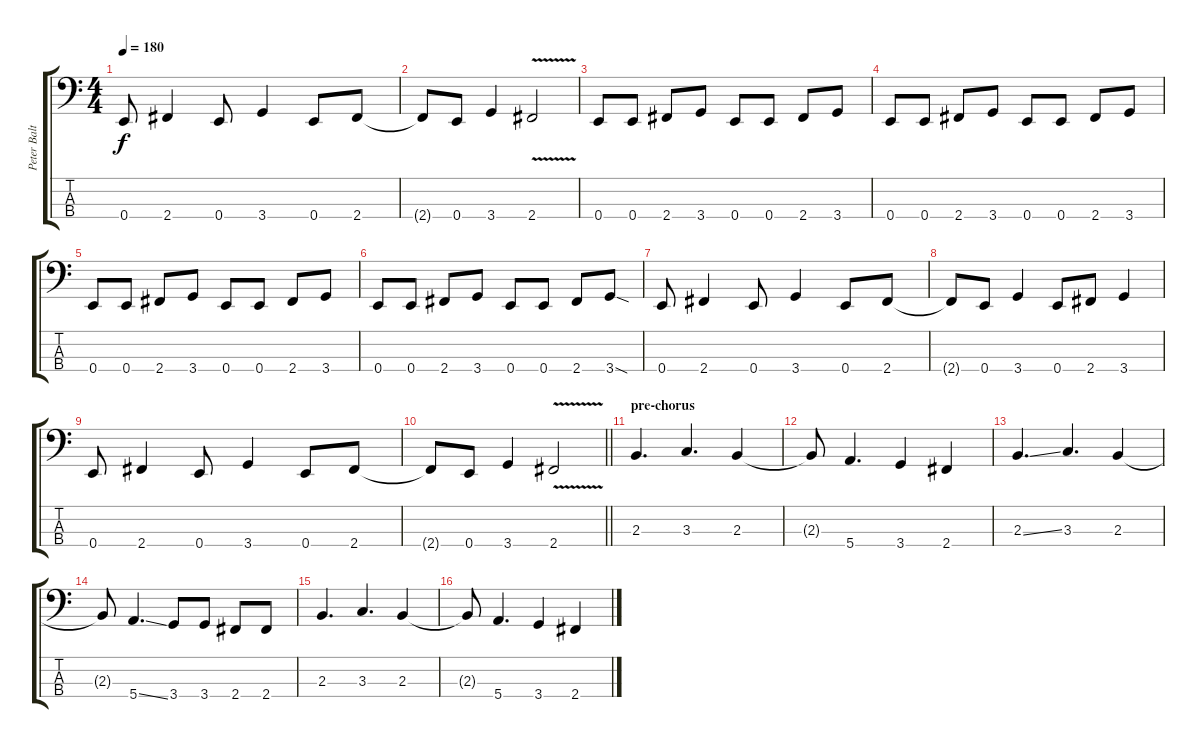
\track ("Peter Baltes" "Peter Balt") {instrument electricbasspick}
\staff {score tabs}
\tuning (G2 D2 A1 E1) {hide}
\ts (4 4)
\tempo 180
\clef f4
\ks c
0.4.8{dy f} 2.4.4 0.4.8 3.4.4 0.4.8 2.4.8 |
2.4{t}.8 0.4.8 3.4.4 2.4{v}.2 |
0.4.8 0.4.8 2.4.8 3.4.8 0.4.8 0.4.8 2.4.8 3.4.8 |
0.4.8 0.4.8 2.4.8 3.4.8 0.4.8 0.4.8 2.4.8 3.4.8 |
0.4.8 0.4.8 2.4.8 3.4.8 0.4.8 0.4.8 2.4.8 3.4.8 |
0.4.8 0.4.8 2.4.8 3.4.8 0.4.8 0.4.8 2.4.8 3.4{sod}.8 |
0.4.8 2.4.4 0.4.8 3.4.4 0.4.8 2.4.8 |
2.4{t}.8 0.4.8 3.4.4 0.4.8 2.4.8 3.4.4 |
0.4.8 2.4.4 0.4.8 3.4.4 0.4.8 2.4.8 |
\barLineRight lightlight
2.4{t}.8 0.4.8 3.4.4 2.4{v}.2 |
\section ("" "pre-chorus")
2.3.4{d} 3.3.4{d} 2.3.4 |
2.3{t}.8 5.4.4{d} 3.4.4 2.4.4 |
2.3{ss}.4{d} 3.3.4{d} 2.3.4 |
2.3{t}.8 5.4{ss}.4{d} 3.4.8 3.4.8 2.4.8 2.4.8 |
2.3.4{d} 3.3.4{d} 2.3.4 |
2.3{t}.8 5.4.4{d} 3.4.4 2.4.4
